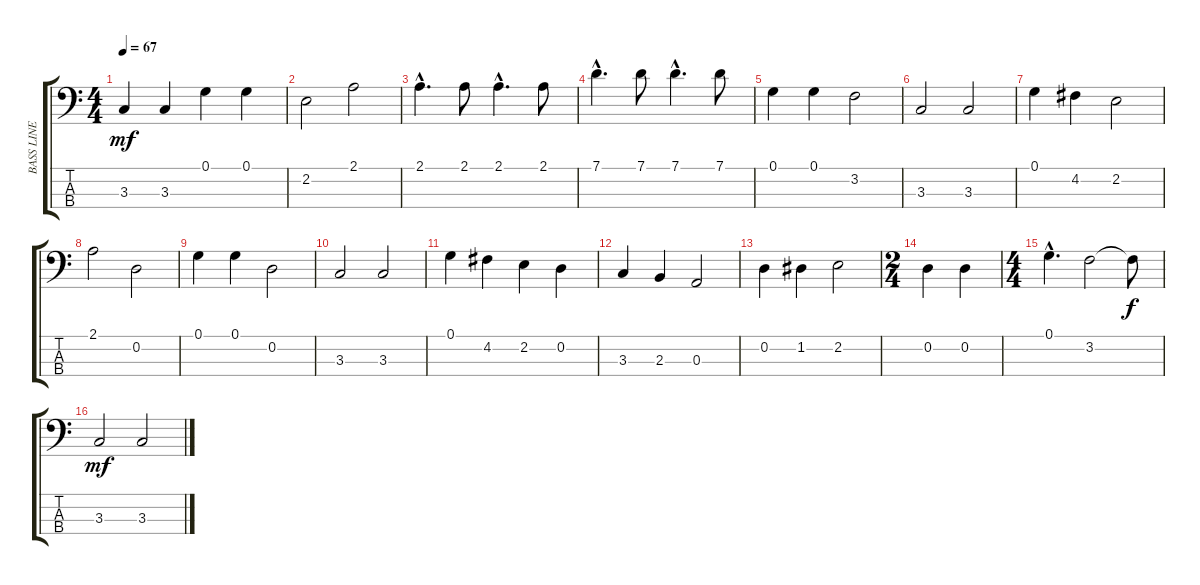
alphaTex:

\track ("BASS LINE" "BASS LINE") {instrument electricbassfinger}
\staff {score tabs}
\tuning (G2 D2 A1 E1) {hide}
\ts (4 4)
\tempo 67
\clef f4
\ks c
3.3.4{dy mf} 3.3.4 0.1.4 0.1.4 |
2.2.2 2.1.2 |
2.1{hac}.4{d} 2.1.8 2.1{hac}.4{d} 2.1.8 |
7.1{hac}.4{d} 7.1.8 7.1{hac}.4{d} 7.1.8 |
0.1.4 0.1.4 3.2.2 |
3.3.2 3.3.2 |
0.1.4 4.2.4 2.2.2 |
2.1.2 0.2.2 |
0.1.4 0.1.4 0.2.2 |
3.3.2 3.3.2 |
0.1.4 4.2.4 2.2.4 0.2.4 |
3.3.4 2.3.4 0.3.2 |
0.2.4 1.2.4 2.2.2 |
\ts (2 4)
0.2.4 0.2.4 |
\ts (4 4)
0.1{hac}.4{d} 3.2.2 3.2{t}.8{dy f} |
3.3.2{dy mf} 3.3.2
